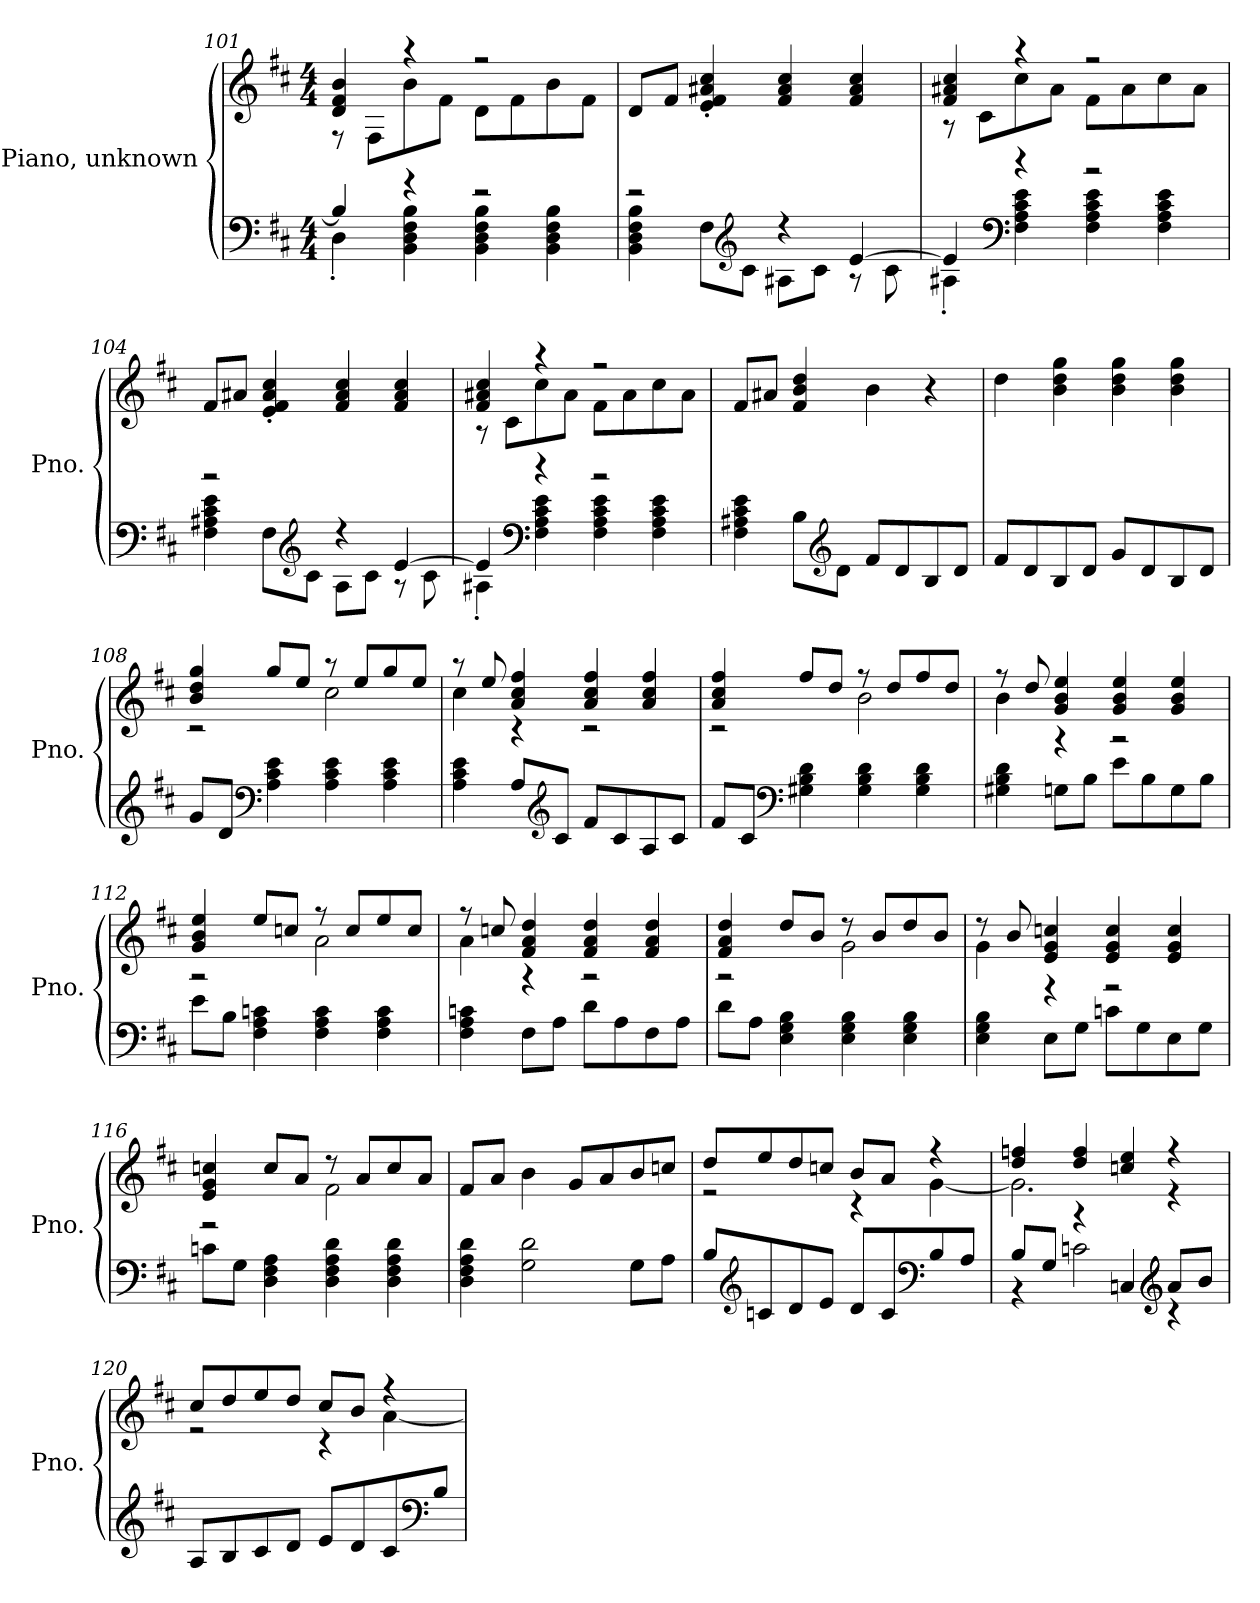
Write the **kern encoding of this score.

**kern	**kern
*part1	*part1
*staff2	*staff1
*I"Piano, unknown	*
*I'Pno.	*
*clefF4	*clefG2
*k[f#c#]	*k[f#c#]
*M4/4	*M4/4
=101	=101
*^	*^
4B/]	4D'\	4d/ 4f#/ 4b/	8r
.	.	.	8F#\L
4r	4BB\ 4D\ 4F#\ 4B\	4r	8b\
.	.	.	8f#\J
2r	4BB\ 4D\ 4F#\ 4B\	2r	8d\L
.	.	.	8f#\
.	4BB\ 4D\ 4F#\ 4B\	.	8b\
.	.	.	8f#\J
*	*	*v	*v
=102	=102	=102
2r	4BB\ 4D\ 4F#\ 4B\	8d/L
.	.	8f#/J
.	8F#\L	4e/' 4f#/' 4a#X/' 4cc#/'
*clefG2	*	*
.	8c#\J	.
4r	8A#X\L	4f#/ 4a#/ 4cc#/
.	8c#\J	.
[4e/	8r	4f#/ 4a#/ 4cc#/
.	8c#\	.
!!LO:LB:g=z
=103	=103	=103
*	*	*^
4e/]	4A#X'\	4f#/ 4a#X/ 4cc#/	8r
.	.	.	8c#\L
*clefF4	*	*	*
4r	4F#\ 4A#\ 4c#\ 4e\	4r	8cc#\
.	.	.	8a#\J
2r	4F#\ 4A#\ 4c#\ 4e\	2r	8f#\L
.	.	.	8a#\
.	4F#\ 4A#\ 4c#\ 4e\	.	8cc#\
.	.	.	8a#\J
*	*	*v	*v
=104	=104	=104
2r	4F#\ 4A#X\ 4c#\ 4e\	8f#/L
.	.	8a#X/J
.	8F#\L	4e/' 4f#/' 4a#/' 4cc#/'
*clefG2	*	*
.	8c#\J	.
4r	8A#\L	4f#/ 4a#/ 4cc#/
.	8c#\J	.
[4e/	8r	4f#/ 4a#/ 4cc#/
.	8c#\	.
=105	=105	=105
*	*	*^
4e/]	4A#X'\	4f#/ 4a#X/ 4cc#/	8r
.	.	.	8c#\L
*clefF4	*	*	*
4r	4F#\ 4A#\ 4c#\ 4e\	4r	8cc#\
.	.	.	8a#\J
2r	4F#\ 4A#\ 4c#\ 4e\	2r	8f#\L
.	.	.	8a#\
.	4F#\ 4A#\ 4c#\ 4e\	.	8cc#\
.	.	.	8a#\J
*v	*v	*	*
*	*v	*v
=106	=106
4F#\ 4A#X\ 4c#\ 4e\	8f#/L
.	8a#X/J
8B\L	4f#/ 4b/ 4dd/
*clefG2	*
8d\J	.
8f#/L	4b\
8d/	.
8B/	4r
8d/J	.
!!LO:LB:g=z
=107	=107
8f#/L	4dd\
8d/	.
8B/	4b\ 4dd\ 4gg\
8d/J	.
8g/L	4b\ 4dd\ 4gg\
8d/	.
8B/	4b\ 4dd\ 4gg\
8d/J	.
=108	=108
*	*^
8g/L	4b/ 4dd/ 4gg/	2r
8d/J	.	.
*clefF4	*	*
4A\ 4c#\ 4e\	8gg/L	.
.	8ee/J	.
4A\ 4c#\ 4e\	8r	2cc#\
.	8ee/L	.
4A\ 4c#\ 4e\	8gg/	.
.	8ee/J	.
=109	=109	=109
4A\ 4c#\ 4e\	8r	4cc#\
.	8ee/	.
8A/L	4a/ 4cc#/ 4ff#/	4r
*clefG2	*	*
8c#/J	.	.
8f#/L	4a/ 4cc#/ 4ff#/	2r
8c#/	.	.
8A/	4a/ 4cc#/ 4ff#/	.
8c#/J	.	.
=110	=110	=110
8f#/L	4a/ 4cc#/ 4ff#/	2r
8c#/J	.	.
*clefF4	*	*
4G#X\ 4B\ 4d\	8ff#/L	.
.	8dd/J	.
4G#\ 4B\ 4d\	8r	2b\
.	8dd/L	.
4G#\ 4B\ 4d\	8ff#/	.
.	8dd/J	.
!!LO:LB:g=z	!!
=111	=111	=111
4G#X\ 4B\ 4d\	8r	4b\
.	8dd/	.
8Gn\L	4g/ 4b/ 4ee/	4r
8B\J	.	.
8e\L	4g/ 4b/ 4ee/	2r
8B\	.	.
8G\	4g/ 4b/ 4ee/	.
8B\J	.	.
=112	=112	=112
8e\L	4g/ 4b/ 4ee/	2r
8B\J	.	.
4F#\ 4A\ 4cn\	8ee/L	.
.	8ccn/J	.
4F#\ 4A\ 4c\	8r	2a\
.	8cc/L	.
4F#\ 4A\ 4c\	8ee/	.
.	8cc/J	.
=113	=113	=113
4F#\ 4A\ 4cn\	8r	4a\
.	8ccn/	.
8F#\L	4f#/ 4a/ 4dd/	4r
8A\J	.	.
8d\L	4f#/ 4a/ 4dd/	2r
8A\	.	.
8F#\	4f#/ 4a/ 4dd/	.
8A\J	.	.
=114	=114	=114
8d\L	4f#/ 4a/ 4dd/	2r
8A\J	.	.
4E\ 4G\ 4B\	8dd/L	.
.	8b/J	.
4E\ 4G\ 4B\	8r	2g\
.	8b/L	.
4E\ 4G\ 4B\	8dd/	.
.	8b/J	.
!!LO:PB:g=z	!!
=115	=115	=115
4E\ 4G\ 4B\	8r	4g\
.	8b/	.
8E\L	4e/ 4g/ 4ccn/	4r
8G\J	.	.
8cn\L	4e/ 4g/ 4cc/	2r
8G\	.	.
8E\	4e/ 4g/ 4cc/	.
8G\J	.	.
=116	=116	=116
8cn\L	4e/ 4g/ 4ccn/	2r
8G\J	.	.
4D\ 4F#\ 4A\	8cc/L	.
.	8a/J	.
4D\ 4F#\ 4A\ 4d\	8r	2f#\
.	8a/L	.
4D\ 4F#\ 4A\ 4d\	8cc/	.
.	8a/J	.
*	*v	*v
=117	=117
4D\ 4F#\ 4A\ 4d\	8f#/L
.	8a/J
2G\ 2d\	4b\
.	8g/L
.	8a/
8G\L	8b/
8A\J	8ccn/J
=118	=118
*	*^
8B/L	8dd/L	2r
*clefG2	*	*
8cn/	8ee/	.
8d/	8dd/	.
8e/J	8ccn/J	.
8d/L	8b/L	4r
8c/	8a/J	.
*clefF4	*	*
8B/	4r	[4g\
8A/J	.	.
!!LO:LB:g=z	!!
=119	=119	=119
*^	*	*
8B/L	4r	4dd/ 4ffn/	2.g\]
8G/J	.	.	.
4r	2cn\	4dd/ 4ff/	.
4Cn/	.	4ccn/ 4ee/	.
*clefG2	*	*	*
8a/L	4r	4r	4r
8b/J	.	.	.
*v	*v	*	*
=120	=120	=120
8A/L	8cc#/L	2r
8B/	8dd/	.
8c#/	8ee/	.
8d/J	8dd/J	.
8e/L	8cc#/L	4r
8d/	8b/J	.
8c#/	4r	[4a\
*clefF4	*	*
8B/J	.	.
*	*v	*v
=	=
*-	*-
